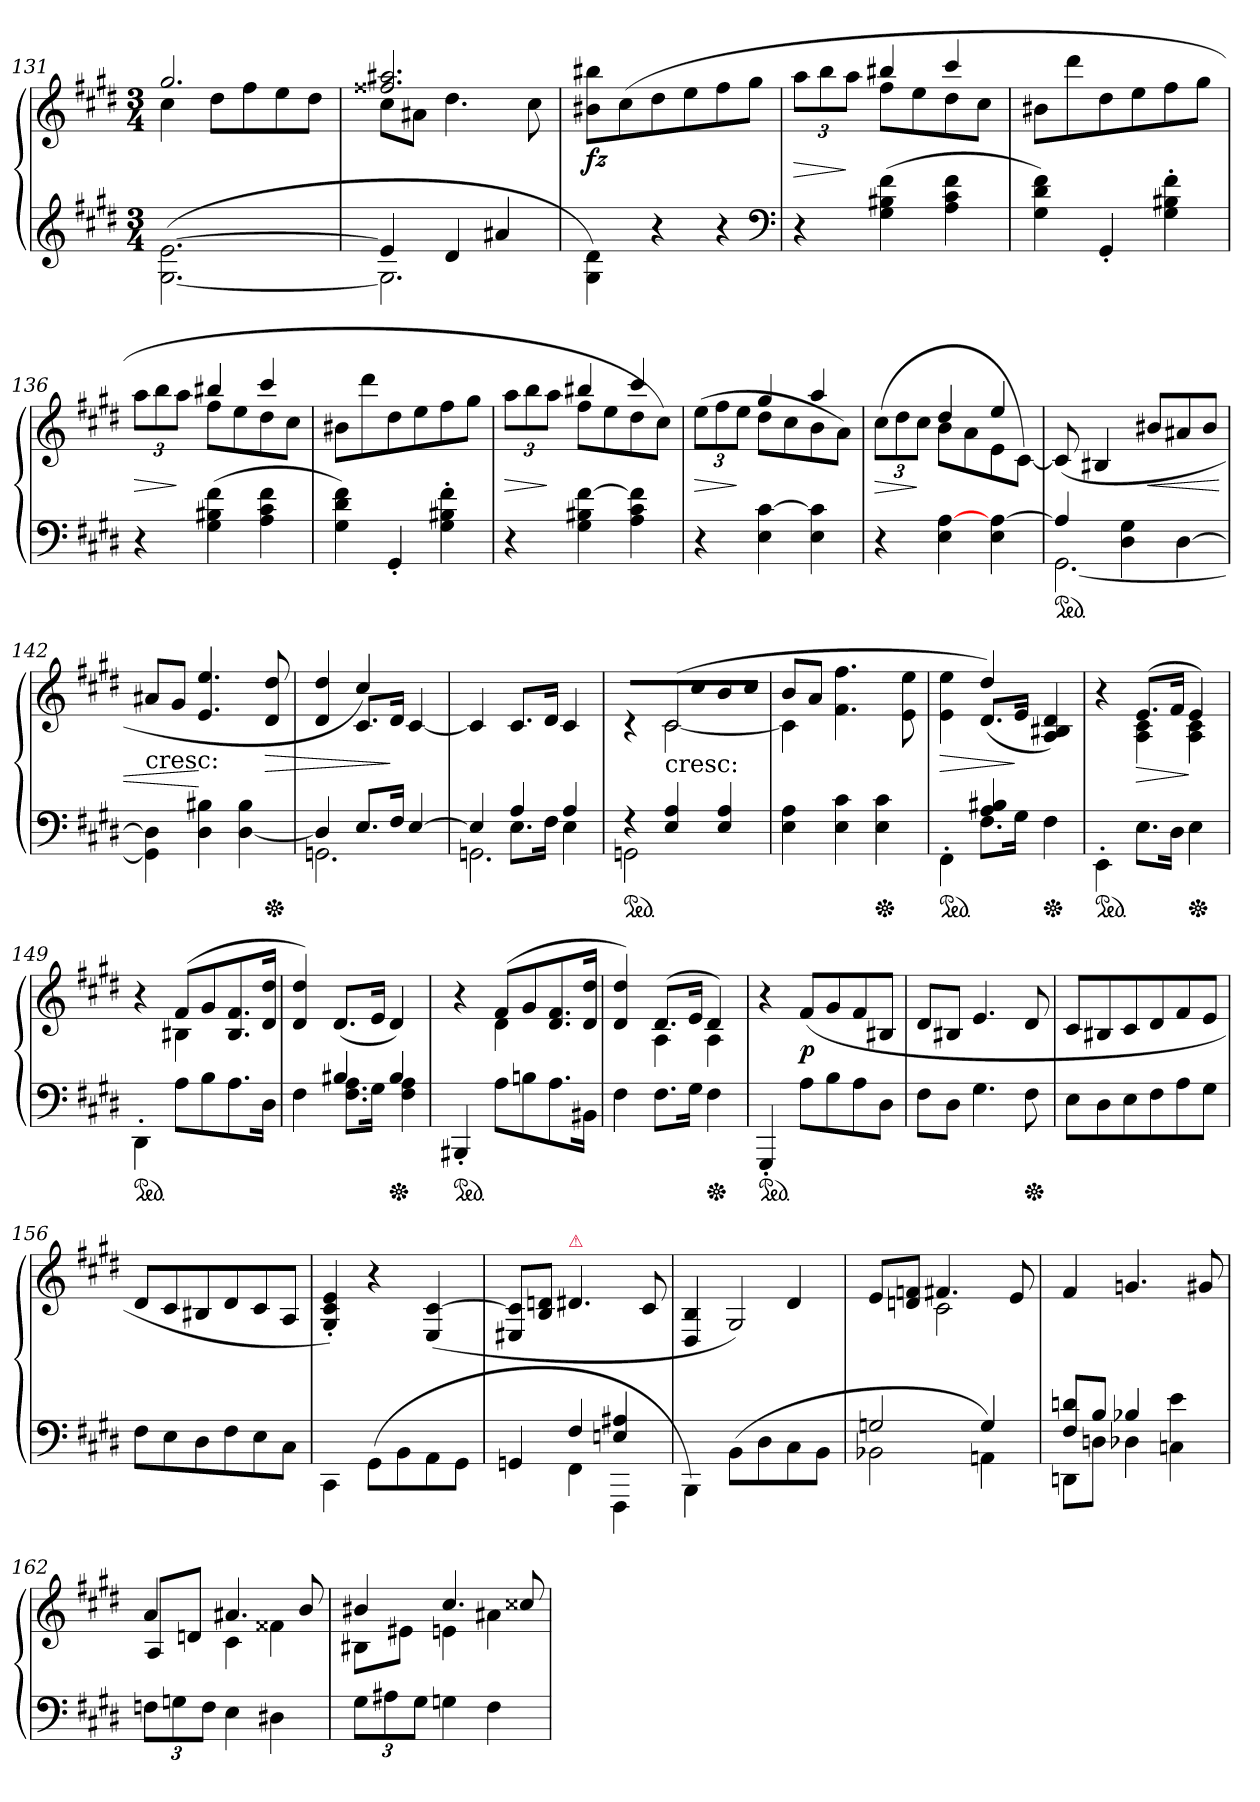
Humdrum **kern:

**kern	**kern	**dynam
*part1	*part1	*part1
*staff2	*staff1	*staff1/2
*clefG2	*clefG2	*
*k[f#c#g#d#]	*k[f#c#g#d#]	*
*c#:	*c#:	*
*M3/4	*M3/4	*
=131	=131	=131
*	*^	*
(>[2.G#\ [2.e\	2.gg#	4cc#	.
.	.	8dd#L	.
.	.	8ff#	.
.	.	8ee	.
.	.	8dd#J	.
=132	=132	=132	=132
*^	*	*	*
4e]	2.G#]	2.ff##X 2.aa#X	8cc#L	.
.	.	.	8a#XJ	.
4d#	.	.	4.dd#	.
4a#X	.	.	.	.
.	.	.	8cc#	.
*v	*v	*	*	*
*	*v	*v	*
=133	=133	=133
4G#\ 4d#\)	8b#X 8bb#XL	fz
.	(>8cc#	.
4r	8dd#	.
.	8ee	.
4r	8ff#	.
.	8gg#J	.
*clefF4	*	*
=134	=134	=134
*	*^	*
4r	4ryy	12aaL	>
.	.	12bb	.
.	.	12aaJ	]
(4G# 4B#X 4f#	4bb#X	8ff#L	.
.	.	8ee	.
4A 4c# 4f#	4ccc#	8dd#	.
.	.	8cc#J	.
*	*v	*v	*
=135	=135	=135
4G# 4d# 4f#)	8b#XL	.
.	8ddd#	.
4GG#'<	8dd#	.
.	8ee	.
4G#' 4B#X' 4f#'	8ff#	.
.	8gg#J	.
=136	=136	=136
*	*^	*
4r	4ryy	12aaL	>
.	.	12bb	.
.	.	12aaJ	]
(4G# 4B#X 4f#	4bb#X	8ff#L	.
.	.	8ee	.
4A 4c# 4f#	4ccc#	8dd#	.
.	.	8cc#J	.
*	*v	*v	*
=137	=137	=137
4G# 4d# 4f#)	8b#XL	.
.	8ddd#	.
4GG#'<	8dd#	.
.	8ee	.
4G#' 4B#X' 4f#'	8ff#	.
.	8gg#J	.
=138	=138	=138
*	*^	*
4r	4ryy	12aaL	>
.	.	12bb	.
.	.	12aaJ	]
4G# 4B#X [4f#	4bb#X	8ff#L	.
.	.	8ee	.
4A 4c# 4f#]	4ccc#	8dd#	.
.	.	8cc#J)	.
=139	=139	=139	=139
4r	4ryy	(12eeL	>
.	.	12ff#	.
.	.	12eeJ	]
4E [4c#	4gg#	8dd#L	.
.	.	8cc#	.
4E 4c#]	4aa	8b	.
.	.	8aJ)	.
=140	=140	=140	=140
4r	4ryy	(12cc#L	>
.	.	12dd#	.
.	.	12cc#J	]
4E [4A	4dd#	8bL	.
.	.	8a	.
4E [4A	4ee	8e	.
.	.	[8c#J)	.
*	*v	*v	*
=141	=141	=141
*^	*	*
*ped	*	*	*
4A]	[2.GG#	(>8c#]	.
.	.	4B#X	.
4D#\ 4G#\	.	.	.
.	.	8b#XL	<
[4D#\	.	8a#X	.
.	.	8b#J	.
*v	*v	*	*
=142	=142	=142
!	!LO:TX:c:t=cresc&colon;	!
4GG#]\ 4D#]\	8a#XL	.
.	8g#J	.
4D# 4B#X	4.e 4.ee	[
[4D# 4B#	.	.
*Xped	*	*
.	8d# 8dd#	>
=143	=143	=143
*^	*^	*
4D#]	2.GGn	4d# 4dd#	4ryy	.
8.EL	.	4cc#)	8.c#/L	.
16F#Jk	.	.	16d#Jk	]
[4E	.	4ryy	[4c#/	.
*	*	*v	*v	*
=144	=144	=144	=144
*	*^	*	*
4ryy	4E/]	2.GGn\	4c#]	.
4A	8.EL	.	8.c#L	.
.	16F#Jk	.	16d#Jk	.
4A	4E	.	4c#	.
*	*v	*v	*	*
=145	=145	=145	=145
*	*	*^	*
*ped	*	*	*	*
4r	2GGn	4r	4ryy	.
!	!	!LO:TX:c:t=cresc&colon;	!	!
!	!	!LO:N:vis=2	!	!
4E 4A	.	(8c#	[2c#	.
.	.	8cc#	.	.
4E/ 4A/	4ryy	8b	.	.
.	.	8cc#J	.	.
*v	*v	*	*	*
=146	=146	=146	=146
4E 4A	8bL	4c#]	.
.	8aJ	.	.
4E 4c#	4.f#\ 4.ff#\	2ryy	.
*Xped	*	*	*
4E 4c#	.	.	.
.	8e\ 8ee\	.	.
=147	=147	=147	=147
*^	*	*	*
*ped	*	*	*	*
4FF#'\	4ryy	4e\ 4ee\	4ryy	>
4A 4B#X	8.F#L	4dd#)	(>8.d#/L	.
.	16G#Jk	.	16eJk	]
*Xped	*	*	*	*
4ryy	4F#	4ryy	4A/ 4B#X/ 4d#/)	.
*v	*v	*	*	*
=148	=148	=148	=148
*ped	*	*	*
4EE'\	4r	4ryy	.
8.EL	(>8.eL	4A 4c#	>
16D#Jk	16f#Jk	.	.
*Xped	*	*	*
4E	4e)	4A 4c#	]
=149	=149	=149	=149
*ped	*	*	*
4DD#'\	4r	4ryy	.
8AL	(>8f#L	4B#X	.
8B	8g#	.	.
8.A	8.B# 8.f#	4ryy	.
16D#Jk	16d# 16dd#Jk	.	.
*	*v	*v	*
=150	=150	=150
*^	*	*
4ryy	4F#	4d# 4dd#)	.
4B#X	8.F# 8.AL	(>8.d#L	.
.	16G#Jk	16eJk	.
*Xped	*	*	*
4B#	4F# 4A	4d#)	.
*v	*v	*	*
=151	=151	=151
*	*^	*
*ped	*	*	*
4BBB#X'>	4r	4ryy	.
8AL	(8f#L	4d#	.
8Bn	8g#	.	.
8.A	8.d# 8.f#	4ryy	.
16BB#XJk	16d# 16dd#Jk	.	.
=152	=152	=152	=152
4F#	4d# 4dd#)	4ryy	.
8.F#L	(8.d#L	4A	.
16G#Jk	16eJk	.	.
*Xped	*	*	*
4F#	4d#)	4A	.
*	*v	*v	*
=153	=153	=153
*ped	*	*
4GGG#'<	4r	.
8AL	(>8f#L	p
8B	8g#	.
8A	8f#	.
8D#J	8B#XJ	.
=154	=154	=154
8F#L	8d#L	.
8D#J	8B#XJ	.
4.G#	4.e	.
*Xped	*	*
8F#	8d#	.
=155	=155	=155
8EL	8c#L	.
8D#	8B#X	.
8E	8c#	.
8F#	8d#	.
8A	8f#	.
8G#J	8eJ	.
=156	=156	=156
8F#L	8d#L	.
8E	8c#	.
8D#	8B#X	.
8F#	8d#	.
8E	8c#	.
8C#J	8AJ	.
=157	=157	=157
4CC#\	4G#'>/ 4c#'>/ 4e'>/)	.
(<8GG#\L	4r	.
8BB	.	.
8AA\	(>4E/ [4c#/	.
8GG#\J	.	.
=158	=158	=158
*^	*	*
4ryy	4GGn	8E#X 8c#]L	.
.	.	8B/ 8dn/J	.
!	!	!LO:TX:a:i:color=crimson:t=⚠	!
4F#	4FF#	4.d#X	.
4En 4A#X	4FFF#\	.	.
.	.	8c#	.
*v	*v	*	*
=159	=159	=159
*	*^	*
4BBB\)	2ryy	4D#/ 4B/	.
(<8BB\L	.	2G#/)	.
8D#	.	.	.
8C#	4d#	.	.
8BBJ	.	.	.
=160	=160	=160	=160
*^	*	*	*
2Gn	2BB-X	8eL	4ryy	.
.	.	8dn 8fnJ	.	.
.	.	4.f#X	2c#	.
4G	4AAn)	.	.	.
.	.	8e	.	.
*	*	*v	*v	*
=161	=161	=161	=161
8F# 8dnL	8DDnL	4f#	.
8BJ	8DnJ	.	.
4B-X	4D-X	4.gn	.
4e\	4Cn	.	.
.	.	8g#X	.
*v	*v	*	*
=162	=162	=162
*	*^	*
12Fn\L	4a	8A/L	.
12Gn\	.	.	.
.	.	8dn/J	.
12F\J	.	.	.
4E	4.a#X	4c#	.
4D#X	.	4f##X	.
.	8b	.	.
=163	=163	=163	=163
12G#L	4b#X	8B#XL	.
12A#X	.	.	.
.	.	8e#XJ	.
12G#J	.	.	.
4Gn	4.cc#	4en	.
4F#	.	4a#X	.
.	8cc##X	.	.
*	*v	*v	*
=	=	=
*-	*-	*-
